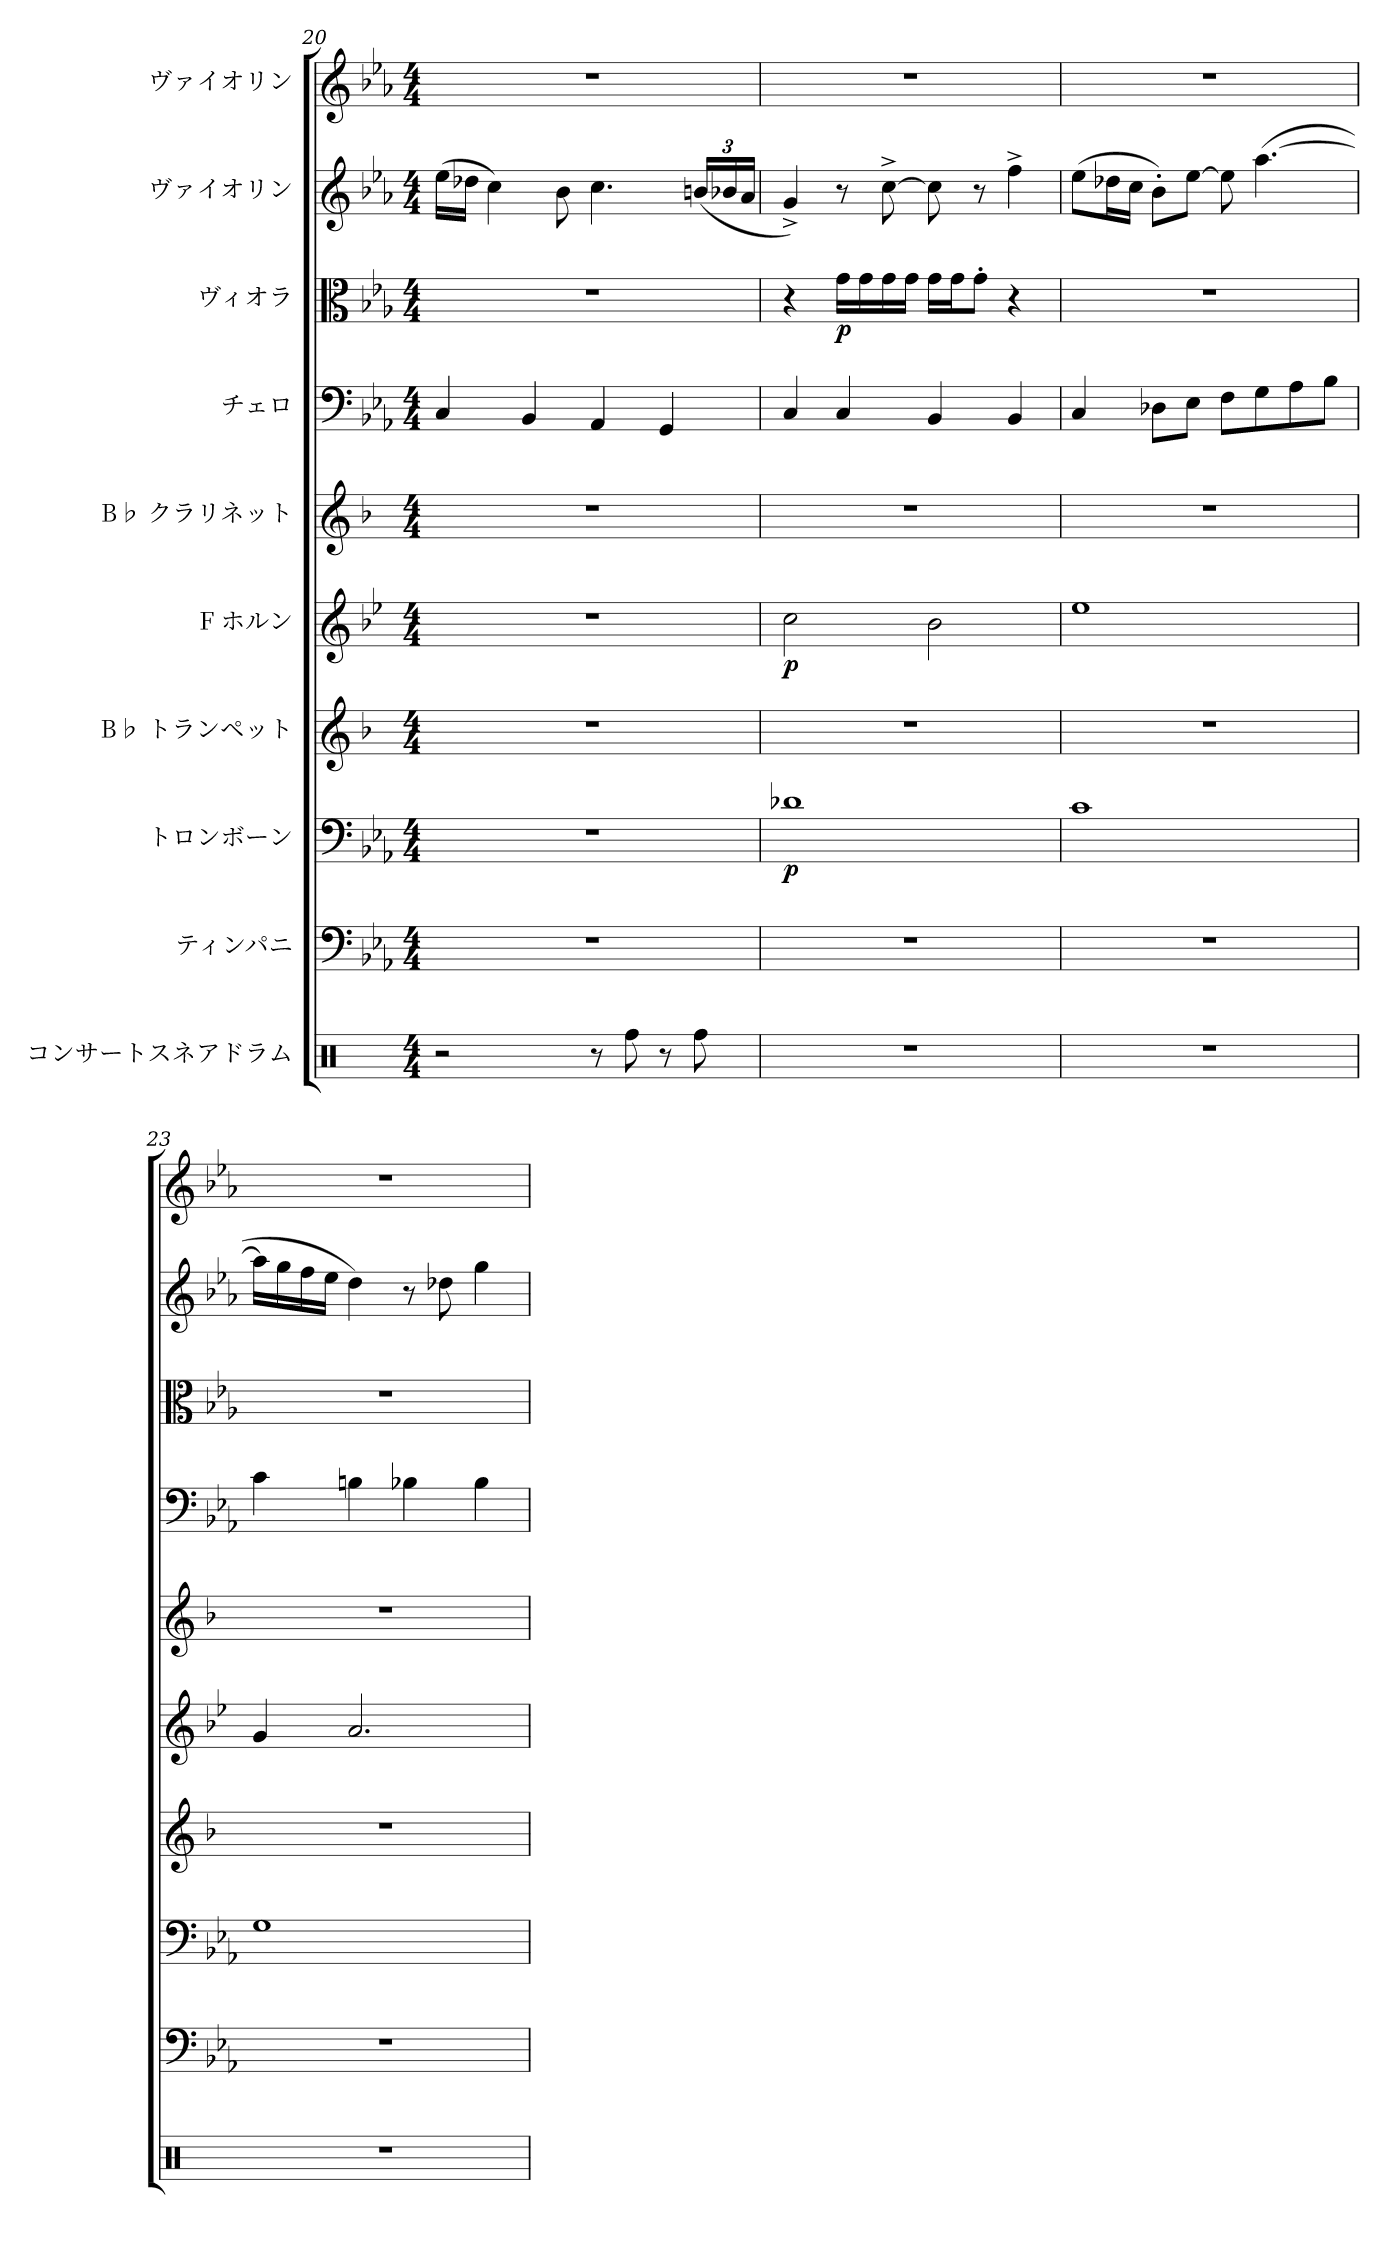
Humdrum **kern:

**kern	**kern	**kern	**dynam	**kern	**kern	**dynam	**kern	**kern	**kern	**dynam	**kern	**kern
*part10	*part9	*part8	*part8	*part7	*part6	*part6	*part5	*part4	*part3	*part3	*part2	*part1
*staff10	*staff9	*staff8	*staff8	*staff7	*staff6	*staff6	*staff5	*staff4	*staff3	*staff3	*staff2	*staff1
*I"コンサートスネアドラム	*I"ティンパニ	*I"トロンボーン	*	*I"B♭ トランペット	*I"F ホルン	*	*I"B♭ クラリネット	*I"チェロ	*I"ヴィオラ	*	*I"ヴァイオリン	*I"ヴァイオリン
*clefX	*clefF4	*clefF4	*	*clefG2	*clefG2	*	*clefG2	*clefF4	*clefC3	*	*clefG2	*clefG2
*	*	*	*	*ITrd1c2	*ITrd4c7	*	*ITrd1c2	*	*	*	*	*
*k[]	*k[b-e-a-]	*k[b-e-a-]	*	*k[b-e-a-]	*k[b-e-a-]	*	*k[b-e-a-]	*k[b-e-a-]	*k[b-e-a-]	*	*k[b-e-a-]	*k[b-e-a-]
*M4/4	*M4/4	*M4/4	*	*M4/4	*M4/4	*	*M4/4	*M4/4	*M4/4	*	*M4/4	*M4/4
=20	=20	=20	=20	=20	=20	=20	=20	=20	=20	=20	=20	=20
2r	1r	1r	.	1r	1r	.	1r	4C/	1r	.	(>16ee-\LL	1r
.	.	.	.	.	.	.	.	.	.	.	16dd-X\JJ	.
.	.	.	.	.	.	.	.	.	.	.	4cc\)	.
.	.	.	.	.	.	.	.	4BB-/	.	.	.	.
.	.	.	.	.	.	.	.	.	.	.	8b-\	.
8r	.	.	.	.	.	.	.	4AA-/	.	.	4.cc\	.
8Rff\	.	.	.	.	.	.	.	.	.	.	.	.
8r	.	.	.	.	.	.	.	4GG/	.	.	.	.
*	*	*	*	*	*	*	*	*	*	*	*Xbrackettup	*
8Rff\	.	.	.	.	.	.	.	.	.	.	(<24bn/LL	.
.	.	.	.	.	.	.	.	.	.	.	24b-X/	.
.	.	.	.	.	.	.	.	.	.	.	24a-/JJ	.
=21	=21	=21	=21	=21	=21	=21	=21	=21	=21	=21	=21	=21
!	!	!	!LO:DY:b	!	!	!LO:DY:b	!	!	!	!	!	!
1r	1r	1d-X	p	1r	2f\	p	1r	4C/	4r	.	4g^/)	1r
!	!	!	!	!	!	!	!	!	!	!LO:DY:b	!	!
.	.	.	.	.	.	.	.	4C/	16g\LL	p	8r	.
.	.	.	.	.	.	.	.	.	16g\	.	.	.
.	.	.	.	.	.	.	.	.	16g\	.	[8cc^\	.
.	.	.	.	.	.	.	.	.	16g\JJ	.	.	.
.	.	.	.	.	2e-\	.	.	4BB-/	16g\LL	.	8cc\]	.
.	.	.	.	.	.	.	.	.	16g\J	.	.	.
.	.	.	.	.	.	.	.	.	8g'\J	.	8r	.
.	.	.	.	.	.	.	.	4BB-/	4r	.	4ff^\	.
!!LO:PB:g=z
=22	=22	=22	=22	=22	=22	=22	=22	=22	=22	=22	=22	=22
1r	1r	1c	.	1r	1a-	.	1r	4C/	1r	.	(>8ee-\L	1r
.	.	.	.	.	.	.	.	.	.	.	16dd-X\L	.
.	.	.	.	.	.	.	.	.	.	.	16cc\JJ	.
.	.	.	.	.	.	.	.	8D-X\L	.	.	8b-'\L)	.
.	.	.	.	.	.	.	.	8E-\J	.	.	[8ee-\J	.
.	.	.	.	.	.	.	.	8F\L	.	.	8ee-\]	.
.	.	.	.	.	.	.	.	8G\	.	.	(>[4.aa-\	.
.	.	.	.	.	.	.	.	8A-\	.	.	.	.
.	.	.	.	.	.	.	.	8B-\J	.	.	.	.
=23	=23	=23	=23	=23	=23	=23	=23	=23	=23	=23	=23	=23
1r	1r	1G	.	1r	4c/	.	1r	4c\	1r	.	16aa-\LL]	1r
.	.	.	.	.	.	.	.	.	.	.	16gg\	.
.	.	.	.	.	.	.	.	.	.	.	16ff\	.
.	.	.	.	.	.	.	.	.	.	.	16ee-\JJ	.
.	.	.	.	.	2.d/	.	.	4Bn\	.	.	4dd\)	.
.	.	.	.	.	.	.	.	4B-X\	.	.	8r	.
.	.	.	.	.	.	.	.	.	.	.	8dd-X\	.
.	.	.	.	.	.	.	.	4B-\	.	.	4gg\	.
=	=	=	=	=	=	=	=	=	=	=	=	=
*-	*-	*-	*-	*-	*-	*-	*-	*-	*-	*-	*-	*-
